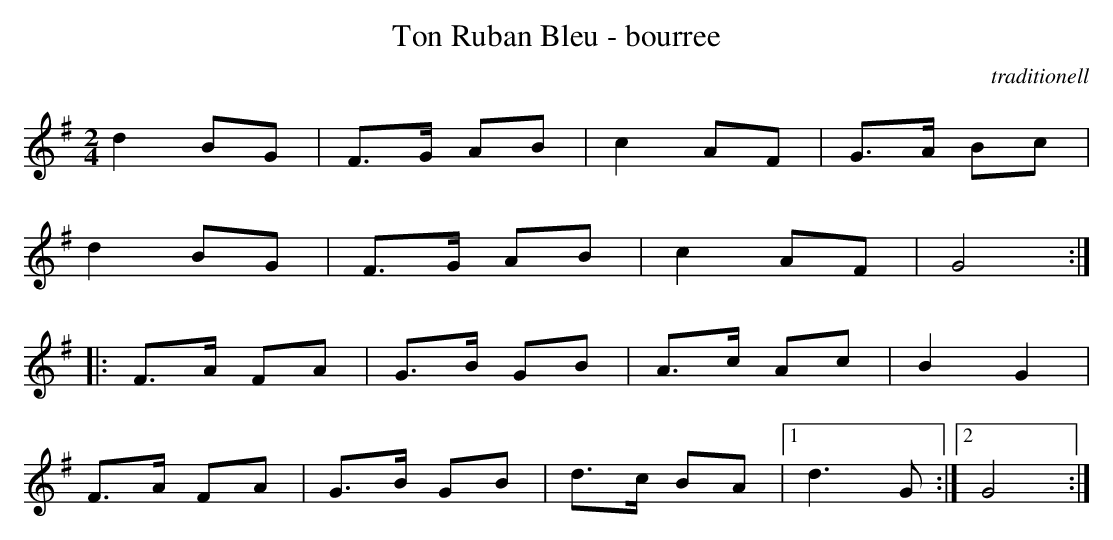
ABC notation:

X:1
T:Ton Ruban Bleu - bourree
C:traditionell
M:2/4
L:1/8
K:G
d2 BG|F3/2G/2 AB|c2 AF|G3/2A/2 Bc|
d2 BG|F3/2G/2 AB|c2 AF|G4:|
|:F3/2A/2 FA|G3/2B/2 GB|A3/2c/2 Ac|B2 G2|
F3/2A/2 FA|G3/2B/2 GB|d3/2c/2 BA|1d3G:|2G4:|]
